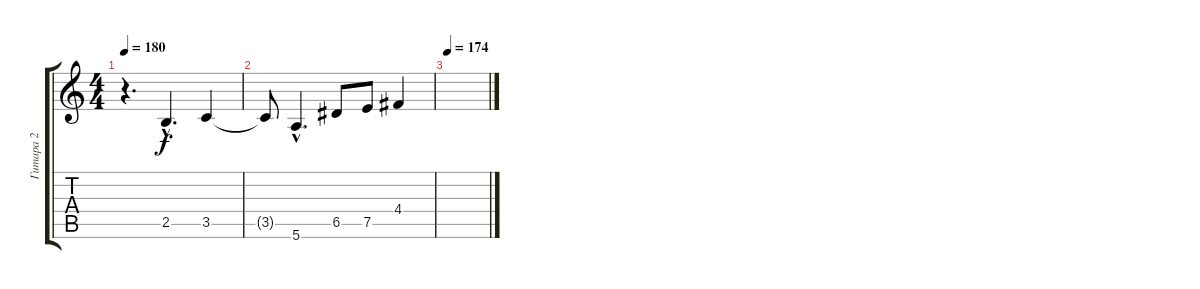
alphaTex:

\track ("Гитара 2" "Гитара 2") {instrument distortionguitar}
\staff {score tabs}
\tuning (E4 B3 G3 D3 A2 E2) {hide}
\ts (4 4)
\tempo 180
\clef g2
\ks c
r.4{d dy f} 2.5{hac}.4{d} 3.5.4 |
3.5{t}.8 5.6{hac}.4{d} 6.5.8 7.5.8 4.4.4 |
\section ("" "")
\tempo 174
